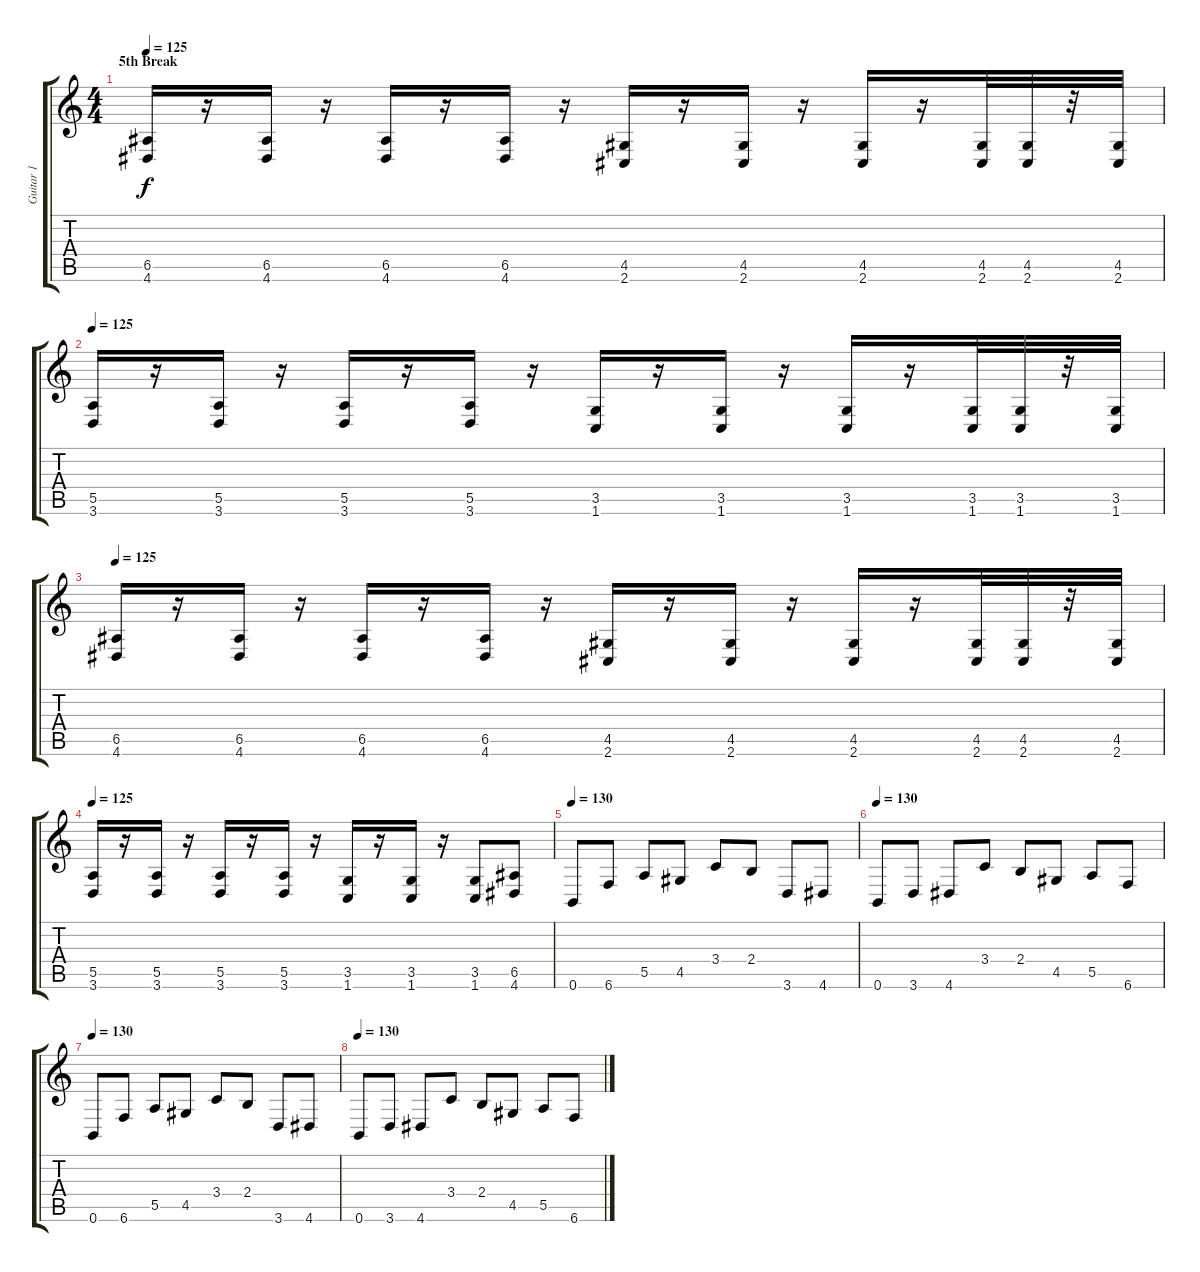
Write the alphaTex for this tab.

\track ("Guitar 1" "Guitar 1") {instrument distortionguitar}
\staff {score tabs}
\tuning (B3 Gb3 D3 A2 E2 B1) {hide}
\ts (4 4)
\section ("" "5th Break")
\tempo 125
\clef g2
\ks c
(6.5 4.6).16{dy f} r.16 (6.5 4.6).16 r.16 (6.5 4.6).16 r.16 (6.5 4.6).16 r.16 (4.5 2.6).16 r.16 (4.5 2.6).16 r.16 (4.5 2.6).16 r.16 (4.5 2.6).32 (4.5 2.6).32 r.32 (4.5 2.6).32 |
\tempo 125
(5.5 3.6).16 r.16 (5.5 3.6).16 r.16 (5.5 3.6).16 r.16 (5.5 3.6).16 r.16 (3.5 1.6).16 r.16 (3.5 1.6).16 r.16 (3.5 1.6).16 r.16 (3.5 1.6).32 (3.5 1.6).32 r.32 (3.5 1.6).32 |
\tempo 125
(6.5 4.6).16 r.16 (6.5 4.6).16 r.16 (6.5 4.6).16 r.16 (6.5 4.6).16 r.16 (4.5 2.6).16 r.16 (4.5 2.6).16 r.16 (4.5 2.6).16 r.16 (4.5 2.6).32 (4.5 2.6).32 r.32 (4.5 2.6).32 |
\tempo 125
(5.5 3.6).16 r.16 (5.5 3.6).16 r.16 (5.5 3.6).16 r.16 (5.5 3.6).16 r.16 (3.5 1.6).16 r.16 (3.5 1.6).16 r.16 (3.5 1.6).8 (6.5 4.6).8 |
\tempo 130
0.6.8 6.6.8 5.5.8 4.5.8 3.4.8 2.4.8 3.6.8 4.6.8 |
\tempo 130
0.6.8 3.6.8 4.6.8 3.4.8 2.4.8 4.5.8 5.5.8 6.6.8 |
\tempo 130
0.6.8 6.6.8 5.5.8 4.5.8 3.4.8 2.4.8 3.6.8 4.6.8 |
\tempo 130
0.6.8 3.6.8 4.6.8 3.4.8 2.4.8 4.5.8 5.5.8 6.6.8
